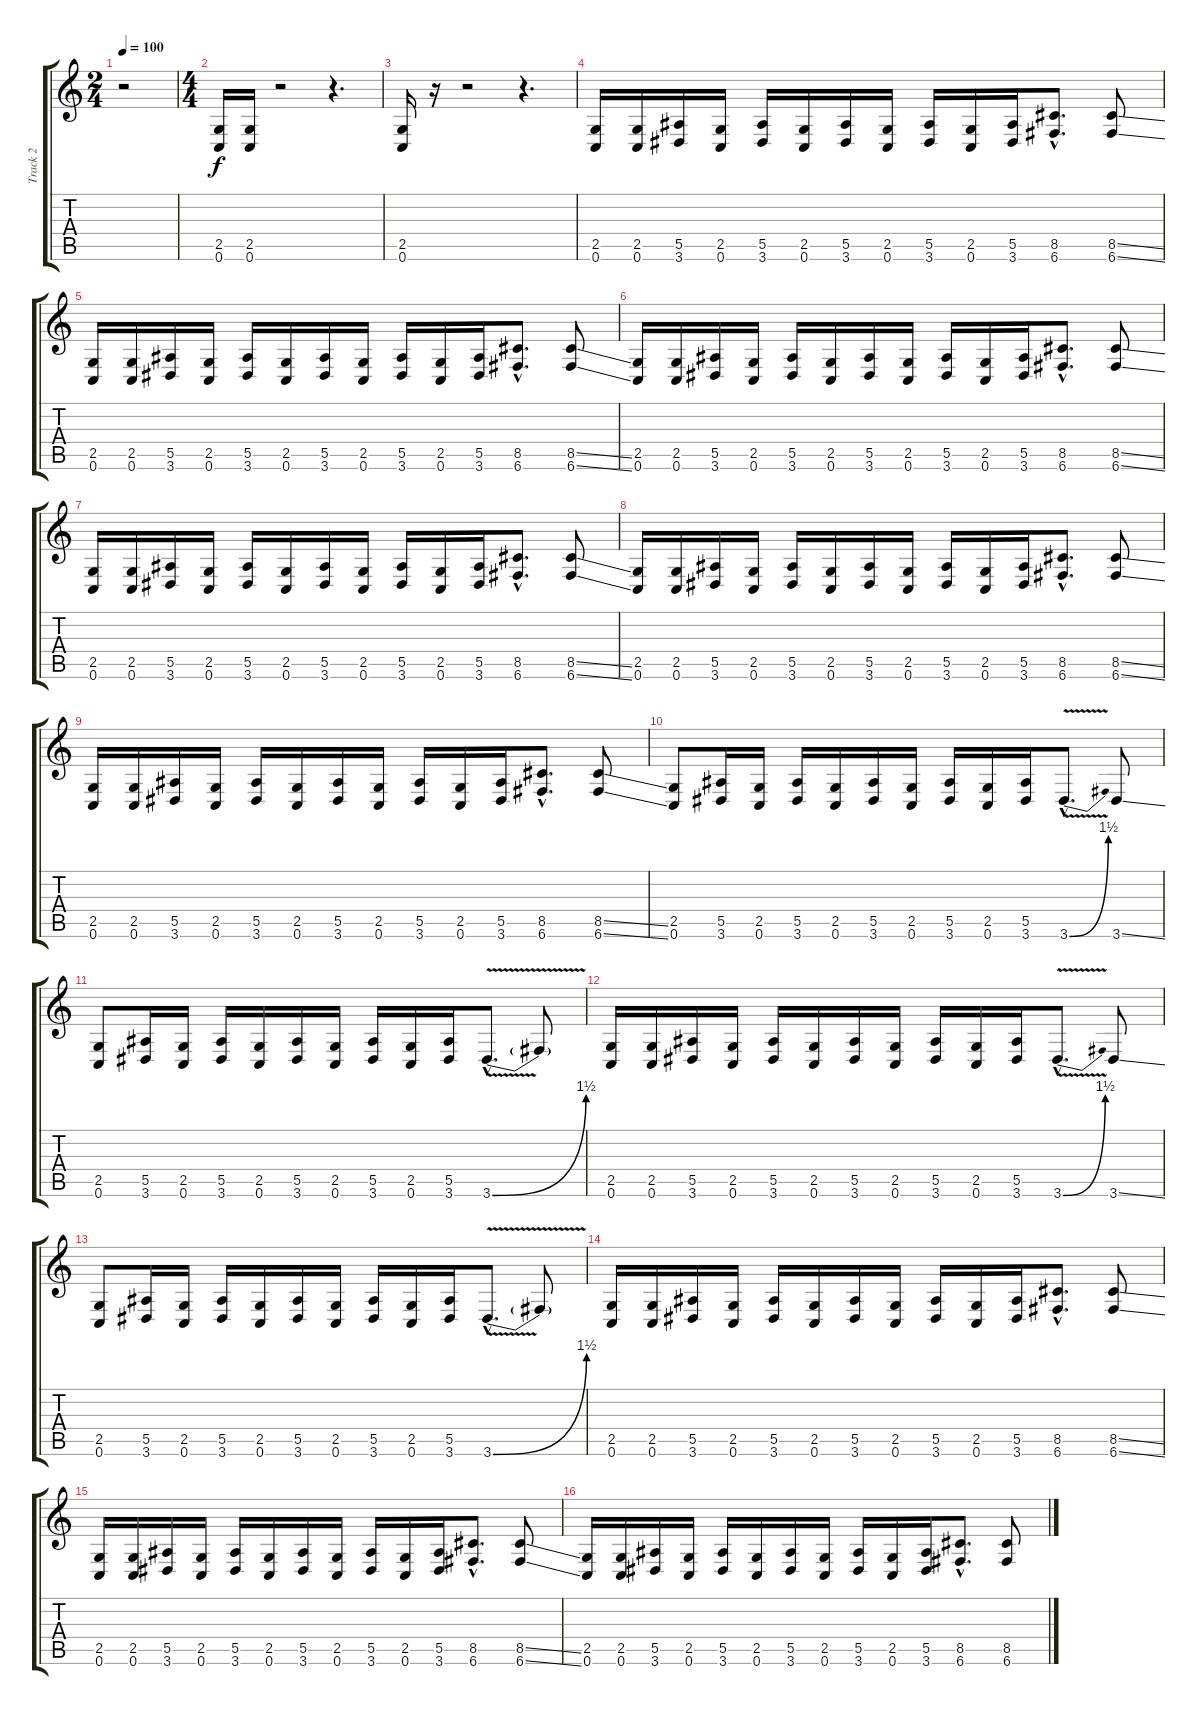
\track ("Track 2" "Track 2") {instrument distortionguitar}
\staff {score tabs}
\tuning (C4 G3 Eb3 Bb2 F2 C2) {hide}
\ts (2 4)
\tempo 100
\clef g2
\ks c
r.2{dy f instrument distortionguitar} |
\ts (4 4)
(2.5 0.6).16 (2.5 0.6).16 r.2 r.4{d} |
(2.5 0.6).16 r.16 r.2 r.4{d} |
(2.5 0.6).16 (2.5 0.6).16 (5.5 3.6).16 (2.5 0.6).16 (5.5 3.6).16 (2.5 0.6).16 (5.5 3.6).16 (2.5 0.6).16 (5.5 3.6).16 (2.5 0.6).16 (5.5 3.6).16 (8.5{hac} 6.6{hac}).8{d} (8.5{ss} 6.6{ss}).8 |
(2.5 0.6).16 (2.5 0.6).16 (5.5 3.6).16 (2.5 0.6).16 (5.5 3.6).16 (2.5 0.6).16 (5.5 3.6).16 (2.5 0.6).16 (5.5 3.6).16 (2.5 0.6).16 (5.5 3.6).16 (8.5{hac} 6.6{hac}).8{d} (8.5{ss} 6.6{ss}).8 |
(2.5 0.6).16 (2.5 0.6).16 (5.5 3.6).16 (2.5 0.6).16 (5.5 3.6).16 (2.5 0.6).16 (5.5 3.6).16 (2.5 0.6).16 (5.5 3.6).16 (2.5 0.6).16 (5.5 3.6).16 (8.5{hac} 6.6{hac}).8{d} (8.5{ss} 6.6{ss}).8 |
(2.5 0.6).16 (2.5 0.6).16 (5.5 3.6).16 (2.5 0.6).16 (5.5 3.6).16 (2.5 0.6).16 (5.5 3.6).16 (2.5 0.6).16 (5.5 3.6).16 (2.5 0.6).16 (5.5 3.6).16 (8.5{hac} 6.6{hac}).8{d} (8.5{ss} 6.6{ss}).8 |
(2.5 0.6).16 (2.5 0.6).16 (5.5 3.6).16 (2.5 0.6).16 (5.5 3.6).16 (2.5 0.6).16 (5.5 3.6).16 (2.5 0.6).16 (5.5 3.6).16 (2.5 0.6).16 (5.5 3.6).16 (8.5{hac} 6.6{hac}).8{d} (8.5{ss} 6.6{ss}).8 |
(2.5 0.6).16 (2.5 0.6).16 (5.5 3.6).16 (2.5 0.6).16 (5.5 3.6).16 (2.5 0.6).16 (5.5 3.6).16 (2.5 0.6).16 (5.5 3.6).16 (2.5 0.6).16 (5.5 3.6).16 (8.5{hac} 6.6{hac}).8{d} (8.5{ss} 6.6{ss}).8 |
(2.5 0.6).8 (5.5 3.6).16 (2.5 0.6).16 (5.5 3.6).16 (2.5 0.6).16 (5.5 3.6).16 (2.5 0.6).16 (5.5 3.6).16 (2.5 0.6).16 (5.5 3.6).16 3.6{be (bend 0 0 60 6) v hac}.8{d} 3.6{ss}.8 |
(2.5 0.6).8 (5.5 3.6).16 (2.5 0.6).16 (5.5 3.6).16 (2.5 0.6).16 (5.5 3.6).16 (2.5 0.6).16 (5.5 3.6).16 (2.5 0.6).16 (5.5 3.6).16 3.6{be (bend 0 0 60 6) v hac}.8{d} 3.6{t}.8 |
(2.5 0.6).16 (2.5 0.6).16 (5.5 3.6).16 (2.5 0.6).16 (5.5 3.6).16 (2.5 0.6).16 (5.5 3.6).16 (2.5 0.6).16 (5.5 3.6).16 (2.5 0.6).16 (5.5 3.6).16 3.6{be (bend 0 0 60 6) v hac}.8{d} 3.6{ss}.8 |
(2.5 0.6).8 (5.5 3.6).16 (2.5 0.6).16 (5.5 3.6).16 (2.5 0.6).16 (5.5 3.6).16 (2.5 0.6).16 (5.5 3.6).16 (2.5 0.6).16 (5.5 3.6).16 3.6{be (bend 0 0 60 6) v hac}.8{d} 3.6{t}.8 |
(2.5 0.6).16 (2.5 0.6).16 (5.5 3.6).16 (2.5 0.6).16 (5.5 3.6).16 (2.5 0.6).16 (5.5 3.6).16 (2.5 0.6).16 (5.5 3.6).16 (2.5 0.6).16 (5.5 3.6).16 (8.5{hac} 6.6{hac}).8{d} (8.5{ss} 6.6{ss}).8 |
(2.5 0.6).16 (2.5 0.6).16 (5.5 3.6).16 (2.5 0.6).16 (5.5 3.6).16 (2.5 0.6).16 (5.5 3.6).16 (2.5 0.6).16 (5.5 3.6).16 (2.5 0.6).16 (5.5 3.6).16 (8.5{hac} 6.6{hac}).8{d} (8.5{ss} 6.6{ss}).8 |
(2.5 0.6).16 (2.5 0.6).16 (5.5 3.6).16 (2.5 0.6).16 (5.5 3.6).16 (2.5 0.6).16 (5.5 3.6).16 (2.5 0.6).16 (5.5 3.6).16 (2.5 0.6).16 (5.5 3.6).16 (8.5{hac} 6.6{hac}).8{d} (8.5{ss} 6.6{ss}).8
